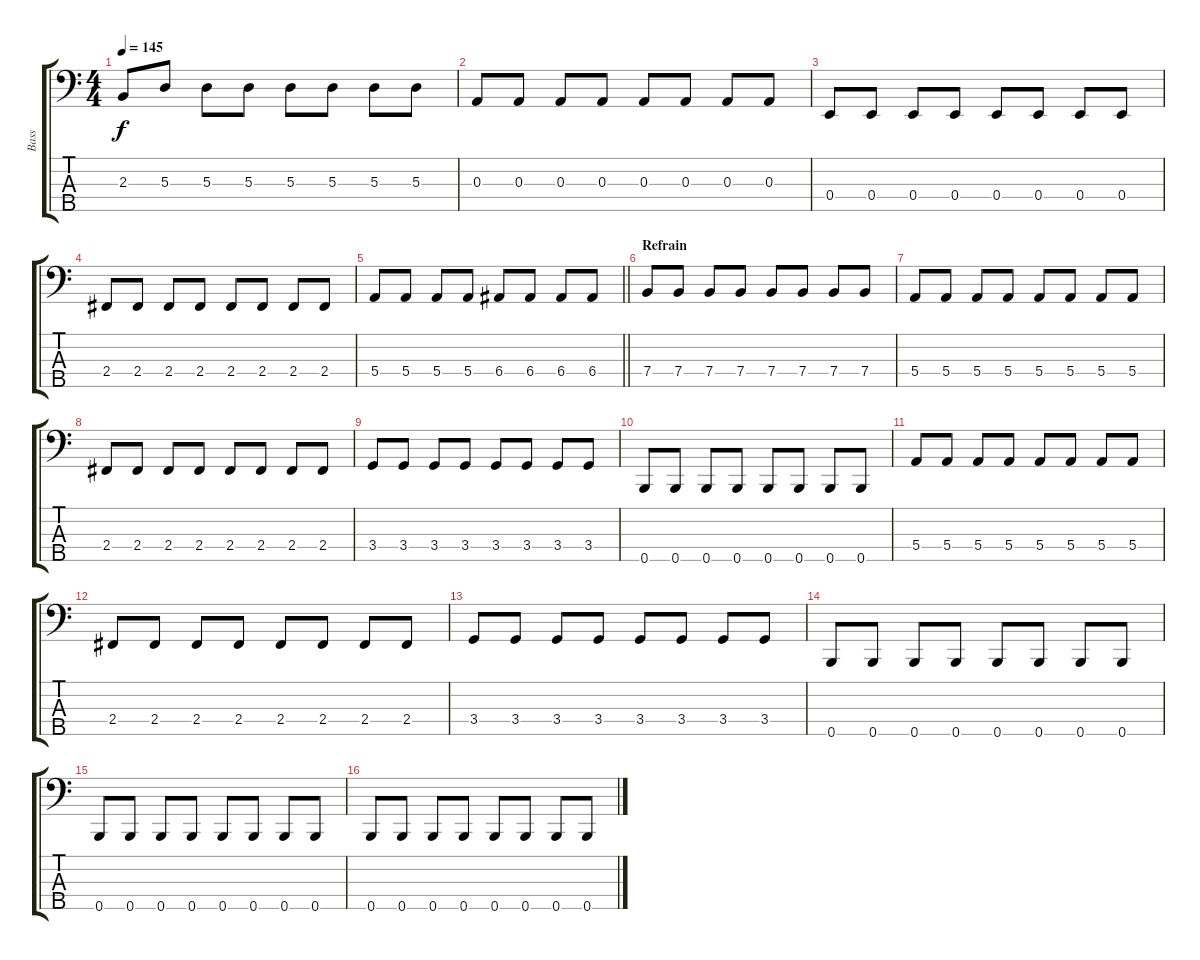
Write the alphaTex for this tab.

\track ("Bass" "Bass") {instrument electricbassfinger}
\staff {score tabs}
\tuning (G2 D2 A1 E1 B0) {hide}
\ts (4 4)
\tempo 145
\clef f4
\ks c
2.3.8{dy f} 5.3.8 5.3.8 5.3.8 5.3.8 5.3.8 5.3.8 5.3.8 |
0.3.8 0.3.8 0.3.8 0.3.8 0.3.8 0.3.8 0.3.8 0.3.8 |
0.4.8 0.4.8 0.4.8 0.4.8 0.4.8 0.4.8 0.4.8 0.4.8 |
2.4.8 2.4.8 2.4.8 2.4.8 2.4.8 2.4.8 2.4.8 2.4.8 |
\barLineRight lightlight
5.4.8 5.4.8 5.4.8 5.4.8 6.4.8 6.4.8 6.4.8 6.4.8 |
\section ("" "Refrain")
7.4.8 7.4.8 7.4.8 7.4.8 7.4.8 7.4.8 7.4.8 7.4.8 |
5.4.8 5.4.8 5.4.8 5.4.8 5.4.8 5.4.8 5.4.8 5.4.8{txt ""} |
2.4.8 2.4.8 2.4.8 2.4.8 2.4.8 2.4.8 2.4.8 2.4.8 |
3.4.8 3.4.8 3.4.8 3.4.8 3.4.8 3.4.8 3.4.8 3.4.8 |
0.5.8 0.5.8 0.5.8 0.5.8 0.5.8 0.5.8 0.5.8 0.5.8 |
5.4.8 5.4.8 5.4.8 5.4.8 5.4.8 5.4.8 5.4.8 5.4.8 |
2.4.8 2.4.8 2.4.8 2.4.8 2.4.8 2.4.8 2.4.8 2.4.8 |
3.4.8 3.4.8 3.4.8 3.4.8 3.4.8 3.4.8 3.4.8 3.4.8 |
0.5.8 0.5.8 0.5.8 0.5.8 0.5.8 0.5.8 0.5.8 0.5.8 |
0.5.8 0.5.8 0.5.8 0.5.8 0.5.8 0.5.8 0.5.8 0.5.8 |
0.5.8 0.5.8 0.5.8 0.5.8 0.5.8 0.5.8 0.5.8 0.5.8
